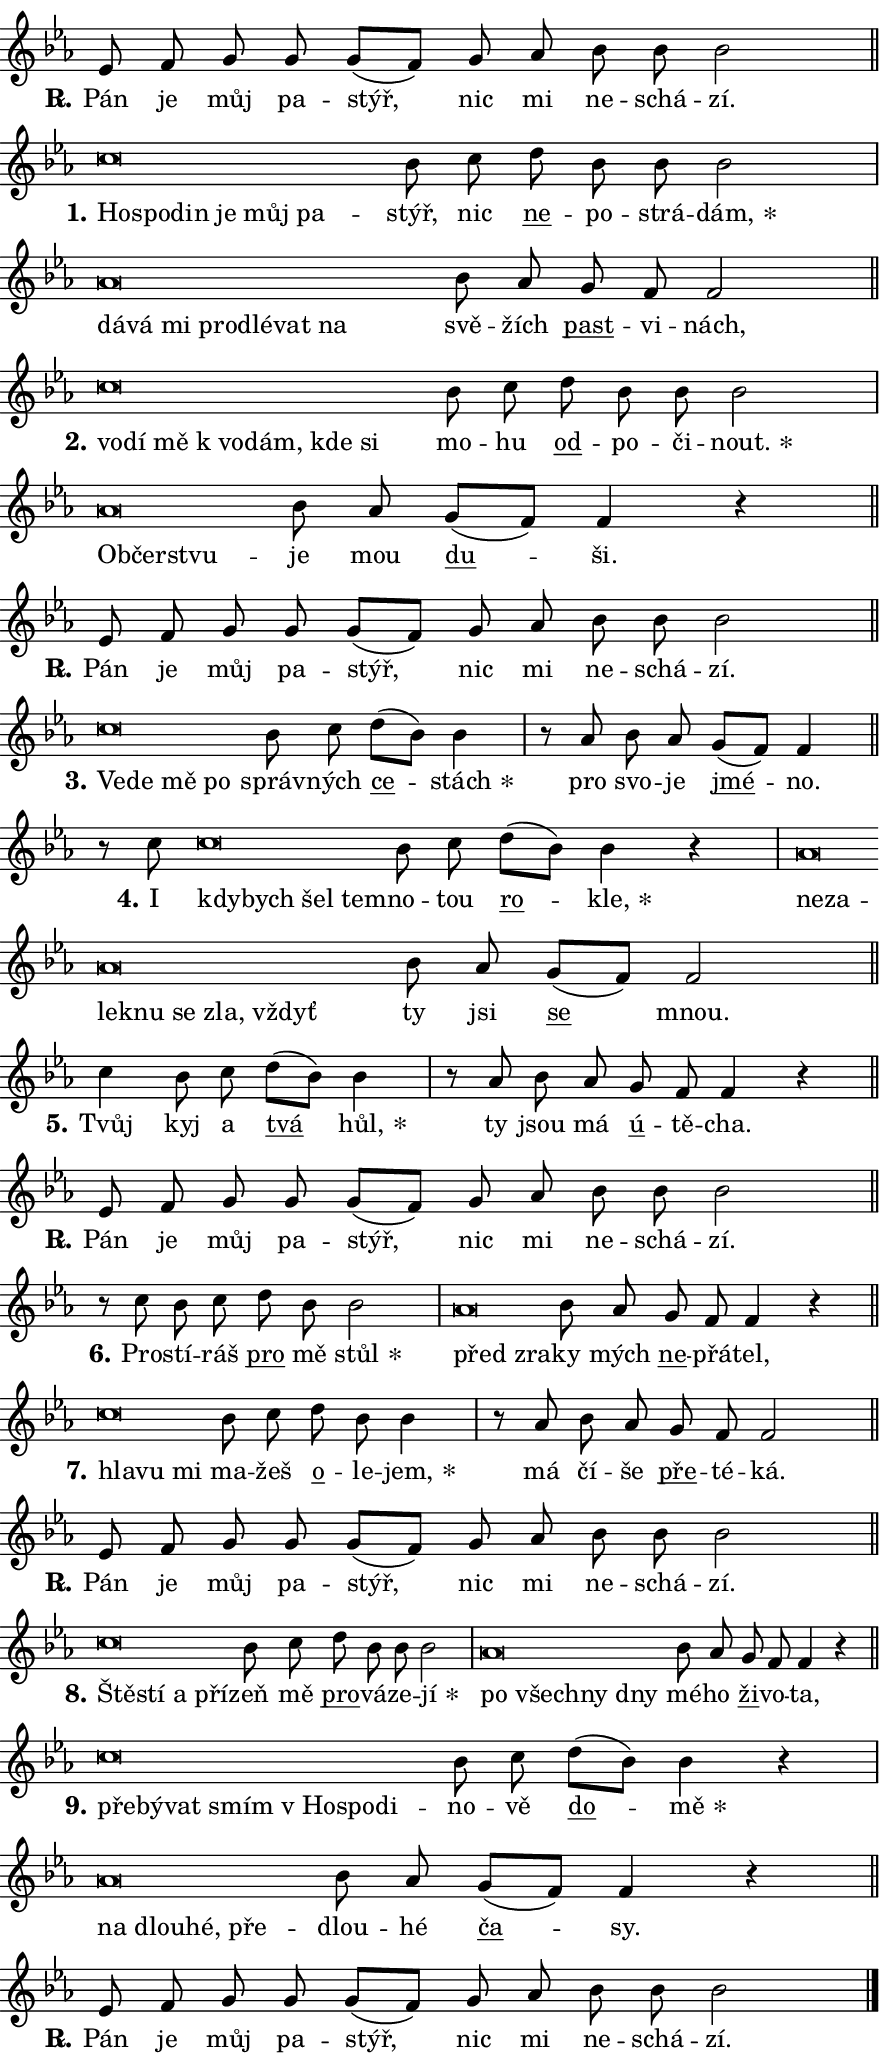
\version "2.24.0"
\header { tagline = "" }
\paper {
  indent = 0\cm
  top-margin = 0\cm
  right-margin = 0.13\cm % to fit lyric hyphens
  bottom-margin = 0\cm
  left-margin = 0\cm
  paper-width = 15\cm
  page-breaking = #ly:one-page-breaking
  system-system-spacing.basic-distance = #11
  score-system-spacing.basic-distance = #11
  ragged-last = ##f
}


%% Author: Thomas Morley
%% https://lists.gnu.org/archive/html/lilypond-user/2020-05/msg00002.html
#(define (line-position grob)
"Returns position of @var[grob} in current system:
   @code{'start}, if at first time-step
   @code{'end}, if at last time-step
   @code{'middle} otherwise
"
  (let* ((col (ly:item-get-column grob))
         (ln (ly:grob-object col 'left-neighbor))
         (rn (ly:grob-object col 'right-neighbor))
         (col-to-check-left (if (ly:grob? ln) ln col))
         (col-to-check-right (if (ly:grob? rn) rn col))
         (break-dir-left
           (and
             (ly:grob-property col-to-check-left 'non-musical #f)
             (ly:item-break-dir col-to-check-left)))
         (break-dir-right
           (and
             (ly:grob-property col-to-check-right 'non-musical #f)
             (ly:item-break-dir col-to-check-right))))
        (cond ((eqv? 1 break-dir-left) 'start)
              ((eqv? -1 break-dir-right) 'end)
              (else 'middle))))

#(define (tranparent-at-line-position vctor)
  (lambda (grob)
  "Relying on @code{line-position} select the relevant enry from @var{vctor}.
Used to determine transparency,"
    (case (line-position grob)
      ((end) (not (vector-ref vctor 0)))
      ((middle) (not (vector-ref vctor 1)))
      ((start) (not (vector-ref vctor 2))))))

noteHeadBreakVisibility =
#(define-music-function (break-visibility)(vector?)
"Makes @code{NoteHead}s transparent relying on @var{break-visibility}"
#{
  \override NoteHead.transparent =
    #(tranparent-at-line-position break-visibility)
#})

#(define delete-ledgers-for-transparent-note-heads
  (lambda (grob)
    "Reads whether a @code{NoteHead} is transparent.
If so this @code{NoteHead} is removed from @code{'note-heads} from
@var{grob}, which is supposed to be @code{LedgerLineSpanner}.
As a result ledgers are not printed for this @code{NoteHead}"
    (let* ((nhds-array (ly:grob-object grob 'note-heads))
           (nhds-list
             (if (ly:grob-array? nhds-array)
                 (ly:grob-array->list nhds-array)
                 '()))
           ;; Relies on the transparent-property being done before
           ;; Staff.LedgerLineSpanner.after-line-breaking is executed.
           ;; This is fragile ...
           (to-keep
             (remove
               (lambda (nhd)
                 (ly:grob-property nhd 'transparent #f))
               nhds-list)))
      ;; TODO find a better method to iterate over grob-arrays, similiar
      ;; to filter/remove etc for lists
      ;; For now rebuilt from scratch
      (set! (ly:grob-object grob 'note-heads)  '())
      (for-each
        (lambda (nhd)
          (ly:pointer-group-interface::add-grob grob 'note-heads nhd))
        to-keep))))

squashNotes = {
  \override NoteHead.X-extent = #'(-0.2 . 0.2)
  \override NoteHead.Y-extent = #'(-0.75 . 0)
  \override NoteHead.stencil =
    #(lambda (grob)
       (let ((pos (ly:grob-property grob 'staff-position)))
         (begin
           (if (< pos -7) (display "ERROR: Lower brevis then expected\n") (display ""))
           (if (<= pos -6) ly:text-interface::print ly:note-head::print))))
}
unSquashNotes = {
  \revert NoteHead.X-extent
  \revert NoteHead.Y-extent
  \revert NoteHead.stencil
}

hideNotes = \noteHeadBreakVisibility #begin-of-line-visible
unHideNotes = \noteHeadBreakVisibility #all-visible

% work-around for resetting accidentals
% https://lilypond.org/doc/v2.23/Documentation/notation/displaying-rhythms#unmetered-music
cadenzaMeasure = {
  \cadenzaOff
  \partial 1024 s1024
  \cadenzaOn
}

#(define-markup-command (accent layout props text) (markup?)
  "Underline accented syllable"
  (interpret-markup layout props
    #{\markup \override #'(offset . 4.3) \underline { #text }#}))

responsum = \markup \concat {
  "R" \hspace #-1.05 \path #0.1 #'((moveto 0 0.07) (lineto 0.9 0.8)) \hspace #0.05 "."
}

spaceSize = #0.6828661417322834 % exact space size for TeX Gyre Schola

\layout {
  \context {
    \Staff
    \remove "Time_signature_engraver"
    \override LedgerLineSpanner.after-line-breaking = #delete-ledgers-for-transparent-note-heads
  }
  \context {
    \Lyrics {
      \override LyricSpace.minimum-distance = \spaceSize
      \override LyricText.font-name = #"TeX Gyre Schola"
      \override LyricText.font-size = 1
      \override StanzaNumber.font-name = #"TeX Gyre Schola Bold"
      \override StanzaNumber.font-size = 1
    }
  }
  \context {
    \Score 
    \override NoteHead.text =
      #(lambda (grob) 
        (let ((pos (ly:grob-property grob 'staff-position)))
          #{\markup {
            \combine
              \halign #-0.55 \raise #(if (= pos -6) 0 0.5) \override #'(thickness . 2) \draw-line #'(3.2 . 0)
              \musicglyph "noteheads.sM1"
          }#}))
  }
}

% magnetic-lyrics.ily
%
%   written by
%     Jean Abou Samra <jean@abou-samra.fr>
%     Werner Lemberg <wl@gnu.org>
%
%   adapted by
%     Jiri Hon <jiri.hon@gmail.com>
%
% Version 2022-Apr-15

% https://www.mail-archive.com/lilypond-user@gnu.org/msg149350.html

#(define (Left_hyphen_pointer_engraver context)
   "Collect syllable-hyphen-syllable occurrences in lyrics and store
them in properties.  This engraver only looks to the left.  For
example, if the lyrics input is @code{foo -- bar}, it does the
following.

@itemize @bullet
@item
Set the @code{text} property of the @code{LyricHyphen} grob between
@q{foo} and @q{bar} to @code{foo}.

@item
Set the @code{left-hyphen} property of the @code{LyricText} grob with
text @q{foo} to the @code{LyricHyphen} grob between @q{foo} and
@q{bar}.
@end itemize

Use this auxiliary engraver in combination with the
@code{lyric-@/text::@/apply-@/magnetic-@/offset!} hook."
   (let ((hyphen #f)
         (text #f))
     (make-engraver
      (acknowledgers
       ((lyric-syllable-interface engraver grob source-engraver)
        (set! text grob)))
      (end-acknowledgers
       ((lyric-hyphen-interface engraver grob source-engraver)
        ;(when (not (grob::has-interface grob 'lyric-space-interface))
          (set! hyphen grob)));)
      ((stop-translation-timestep engraver)
       (when (and text hyphen)
         (ly:grob-set-object! text 'left-hyphen hyphen))
       (set! text #f)
       (set! hyphen #f)))))

#(define (lyric-text::apply-magnetic-offset! grob)
   "If the space between two syllables is less than the value in
property @code{LyricText@/.details@/.squash-threshold}, move the right
syllable to the left so that it gets concatenated with the left
syllable.

Use this function as a hook for
@code{LyricText@/.after-@/line-@/breaking} if the
@code{Left_@/hyphen_@/pointer_@/engraver} is active."
   (let ((hyphen (ly:grob-object grob 'left-hyphen #f)))
     (when hyphen
       (let ((left-text (ly:spanner-bound hyphen LEFT)))
         (when (grob::has-interface left-text 'lyric-syllable-interface)
           (let* ((common (ly:grob-common-refpoint grob left-text X))
                  (this-x-ext (ly:grob-extent grob common X))
                  (left-x-ext
                   (begin
                     ;; Trigger magnetism for left-text.
                     (ly:grob-property left-text 'after-line-breaking)
                     (ly:grob-extent left-text common X)))
                  ;; `delta` is the gap width between two syllables.
                  (delta (- (interval-start this-x-ext)
                            (interval-end left-x-ext)))
                  (details (ly:grob-property grob 'details))
                  (threshold (assoc-get 'squash-threshold details 0.2)))
             (when (< delta threshold)
               (let* (;; We have to manipulate the input text so that
                      ;; ligatures crossing syllable boundaries are not
                      ;; disabled.  For languages based on the Latin
                      ;; script this is essentially a beautification.
                      ;; However, for non-Western scripts it can be a
                      ;; necessity.
                      (lt (ly:grob-property left-text 'text))
                      (rt (ly:grob-property grob 'text))
                      (is-space (grob::has-interface hyphen 'lyric-space-interface))
                      (space (if is-space " " ""))
                      (extra-delta (if is-space spaceSize 0))
                      ;; Append new syllable.
                      (ltrt-space (if (and (string? lt) (string? rt))
                                (string-append lt space rt)
                                (make-concat-markup (list lt space rt))))
                      ;; Right-align `ltrt` to the right side.
                      (ltrt-space-markup (grob-interpret-markup
                               grob
                               (make-translate-markup
                                (cons (interval-length this-x-ext) 0)
                                (make-right-align-markup ltrt-space)))))
                 (begin
                   ;; Don't print `left-text`.
                   (ly:grob-set-property! left-text 'stencil #f)
                   ;; Set text and stencil (which holds all collected
                   ;; syllables so far) and shift it to the left.
                   (ly:grob-set-property! grob 'text ltrt-space)
                   (ly:grob-set-property! grob 'stencil ltrt-space-markup)
                   (ly:grob-translate-axis! grob (- (- delta extra-delta)) X))))))))))


#(define (lyric-hyphen::displace-bounds-first grob)
   ;; Make very sure this callback isn't triggered too early.
   (let ((left (ly:spanner-bound grob LEFT))
         (right (ly:spanner-bound grob RIGHT)))
     (ly:grob-property left 'after-line-breaking)
     (ly:grob-property right 'after-line-breaking)
     (ly:lyric-hyphen::print grob)))

squashThreshold = #0.4

\layout {
  \context {
    \Lyrics
    \consists #Left_hyphen_pointer_engraver
    \override LyricText.after-line-breaking =
      #lyric-text::apply-magnetic-offset!
    \override LyricHyphen.stencil = #lyric-hyphen::displace-bounds-first
    \override LyricText.details.squash-threshold = \squashThreshold
    \override LyricHyphen.minimum-distance = 0
    \override LyricHyphen.minimum-length = \squashThreshold
  }
}

squashText = \override LyricText.details.squash-threshold = 9999
unSquashText = \override LyricText.details.squash-threshold = \squashThreshold

leftText = \override LyricText.self-alignment-X = #LEFT
unLeftText = \revert LyricText.self-alignment-X

starOffset = #(lambda (grob) 
                (let ((x_offset (ly:self-alignment-interface::aligned-on-x-parent grob)))
                  (if (= x_offset 0) 0 (+ x_offset 1.2))))

star = #(define-music-function (syllable)(string?)
"Append star separator at the end of a syllable"
#{
  \once \override LyricText.X-offset = #starOffset
  \lyricmode { \markup {
    #syllable
    \override #'((font-name . "TeX Gyre Schola Bold")) \hspace #0.2 \lower #0.65 \larger "*"
  } }
#})

starAccent = #(define-music-function (syllable)(string?)
"Append star separator at the end of a syllable and make accent"
#{
  \once \override LyricText.X-offset = #starOffset
  \lyricmode { \markup {
    \accent #syllable
    \override #'((font-name . "TeX Gyre Schola Bold")) \hspace #0.2 \lower #0.65 \larger "*"
  } }
#})

breath = #(define-music-function (syllable)(string?)
"Append breathing indicator at the end of a syllable"
#{
  \lyricmode { \markup { #syllable "+" } }
#})

optionalBreath = #(define-music-function (syllable)(string?)
"Append optional breathing indicator at the end of a syllable"
#{
  \lyricmode { \markup { #syllable "(+)" } }
#})


\score {
    <<
        \new Voice = "melody" { \cadenzaOn \key es \major \relative { es'8 f g g g[( f)] \bar "" g as bes bes bes2 \cadenzaMeasure \bar "||" \break } }
        \new Lyrics \lyricsto "melody" { \lyricmode { \set stanza = \responsum
Pán je můj pa -- stýř, nic mi ne -- schá -- zí. } }
    >>
    \layout {}
}

\score {
    <<
        \new Voice = "melody" { \cadenzaOn \key es \major \relative { \squashNotes c''\breve*1/16 \hideNotes \breve*1/16 \bar "" \breve*1/16 \bar "" \breve*1/16 \bar "" \breve*1/16 \breve*1/16 \bar "" \unHideNotes \unSquashNotes bes8 c \bar "" d bes bes bes2 \cadenzaMeasure \bar "|" \squashNotes as\breve*1/16 \hideNotes \breve*1/16 \bar "" \breve*1/16 \bar "" \breve*1/16 \bar "" \breve*1/16 \bar "" \breve*1/16 \breve*1/16 \bar "" \unHideNotes \unSquashNotes bes8 as \bar "" g f f2 \cadenzaMeasure \bar "||" \break } }
        \new Lyrics \lyricsto "melody" { \lyricmode { \set stanza = "1."
\leftText Ho -- \squashText spo -- din je můj pa -- \unLeftText \unSquashText stýř, nic \markup \accent ne -- po -- strá -- \star dám, \leftText dá -- \squashText vá mi pro -- dlé -- vat na \unLeftText \unSquashText svě -- žích \markup \accent past -- vi -- nách, } }
    >>
    \layout {}
}

\score {
    <<
        \new Voice = "melody" { \cadenzaOn \key es \major \relative { \squashNotes c''\breve*1/16 \hideNotes \breve*1/16 \bar "" \breve*1/16 \bar "" \breve*1/16 \bar "" \breve*1/16 \bar "" \breve*1/16 \breve*1/16 \bar "" \unHideNotes \unSquashNotes bes8 c \bar "" d bes bes bes2 \cadenzaMeasure \bar "|" \squashNotes as\breve*1/16 \hideNotes \breve*1/16 \breve*1/16 \bar "" \unHideNotes \unSquashNotes bes8 as \bar "" g[( f)] f4 r \cadenzaMeasure \bar "||" \break } }
        \new Lyrics \lyricsto "melody" { \lyricmode { \set stanza = "2."
\leftText vo -- \squashText dí mě "k vo" -- dám, kde si \unLeftText \unSquashText mo -- hu \markup \accent od -- po -- či -- \star nout. \leftText Ob -- \squashText čerst -- vu -- \unLeftText \unSquashText je mou \markup \accent du -- ši. } }
    >>
    \layout {}
}

\score {
    <<
        \new Voice = "melody" { \cadenzaOn \key es \major \relative { es'8 f g g g[( f)] \bar "" g as bes bes bes2 \cadenzaMeasure \bar "||" \break } }
        \new Lyrics \lyricsto "melody" { \lyricmode { \set stanza = \responsum
Pán je můj pa -- stýř, nic mi ne -- schá -- zí. } }
    >>
    \layout {}
}

\score {
    <<
        \new Voice = "melody" { \cadenzaOn \key es \major \relative { \squashNotes c''\breve*1/16 \hideNotes \breve*1/16 \bar "" \breve*1/16 \breve*1/16 \bar "" \unHideNotes \unSquashNotes bes8 c \bar "" d[( bes)] bes4 \cadenzaMeasure \bar "|" r8 as bes8 as \bar "" g[( f)] f4 \cadenzaMeasure \bar "||" \break } }
        \new Lyrics \lyricsto "melody" { \lyricmode { \set stanza = "3."
\leftText Ve -- \squashText de mě po \unLeftText \unSquashText správ -- ných \markup \accent ce -- \star stách pro svo -- je \markup \accent jmé -- no. } }
    >>
    \layout {}
}

\score {
    <<
        \new Voice = "melody" { \cadenzaOn \key es \major \relative { r8 c'' \squashNotes c\breve*1/16 \hideNotes \breve*1/16 \bar "" \breve*1/16 \breve*1/16 \bar "" \unHideNotes \unSquashNotes bes8 c \bar "" d[( bes)] bes4 r \cadenzaMeasure \bar "|" \squashNotes as\breve*1/16 \hideNotes \breve*1/16 \bar "" \breve*1/16 \bar "" \breve*1/16 \bar "" \breve*1/16 \bar "" \breve*1/16 \breve*1/16 \bar "" \unHideNotes \unSquashNotes bes8 as \bar "" g[( f)] f2 \cadenzaMeasure \bar "||" \break } }
        \new Lyrics \lyricsto "melody" { \lyricmode { \set stanza = "4."
I \leftText kdy -- \squashText bych šel tem -- \unLeftText \unSquashText no -- tou \markup \accent ro -- \star kle, \leftText ne -- \squashText za -- lek -- nu se zla, vždyť \unLeftText \unSquashText ty jsi \markup \accent se mnou. } }
    >>
    \layout {}
}

\score {
    <<
        \new Voice = "melody" { \cadenzaOn \key es \major \relative { c''4 bes8 c \bar "" d[( bes)] bes4 \cadenzaMeasure \bar "|" r8 as bes8 as \bar "" g f f4 r \cadenzaMeasure \bar "||" \break } }
        \new Lyrics \lyricsto "melody" { \lyricmode { \set stanza = "5."
Tvůj kyj a \markup \accent tvá \star hůl, ty jsou má \markup \accent ú -- tě -- cha. } }
    >>
    \layout {}
}

\score {
    <<
        \new Voice = "melody" { \cadenzaOn \key es \major \relative { es'8 f g g g[( f)] \bar "" g as bes bes bes2 \cadenzaMeasure \bar "||" \break } }
        \new Lyrics \lyricsto "melody" { \lyricmode { \set stanza = \responsum
Pán je můj pa -- stýř, nic mi ne -- schá -- zí. } }
    >>
    \layout {}
}

\score {
    <<
        \new Voice = "melody" { \cadenzaOn \key es \major \relative { r8 c'' bes8 c \bar "" d bes bes2 \cadenzaMeasure \bar "|" \squashNotes as\breve*1/16 \hideNotes \breve*1/16 \bar "" \unHideNotes \unSquashNotes bes8 as \bar "" g f f4 r \cadenzaMeasure \bar "||" \break } }
        \new Lyrics \lyricsto "melody" { \lyricmode { \set stanza = "6."
Pro -- stí -- ráš \markup \accent pro mě \star stůl \leftText před \squashText zra -- \unLeftText \unSquashText ky mých \markup \accent ne -- přá -- tel, } }
    >>
    \layout {}
}

\score {
    <<
        \new Voice = "melody" { \cadenzaOn \key es \major \relative { \squashNotes c''\breve*1/16 \hideNotes \breve*1/16 \breve*1/16 \bar "" \unHideNotes \unSquashNotes bes8 c \bar "" d bes bes4 \cadenzaMeasure \bar "|" r8 as bes8 as \bar "" g f f2 \cadenzaMeasure \bar "||" \break } }
        \new Lyrics \lyricsto "melody" { \lyricmode { \set stanza = "7."
\leftText hla -- \squashText vu mi \unLeftText \unSquashText ma -- žeš \markup \accent o -- le -- \star jem, má čí -- še \markup \accent pře -- té -- ká. } }
    >>
    \layout {}
}

\score {
    <<
        \new Voice = "melody" { \cadenzaOn \key es \major \relative { es'8 f g g g[( f)] \bar "" g as bes bes bes2 \cadenzaMeasure \bar "||" \break } }
        \new Lyrics \lyricsto "melody" { \lyricmode { \set stanza = \responsum
Pán je můj pa -- stýř, nic mi ne -- schá -- zí. } }
    >>
    \layout {}
}

\score {
    <<
        \new Voice = "melody" { \cadenzaOn \key es \major \relative { \squashNotes c''\breve*1/16 \hideNotes \breve*1/16 \bar "" \breve*1/16 \breve*1/16 \bar "" \unHideNotes \unSquashNotes bes8 c \bar "" d bes bes bes2 \cadenzaMeasure \bar "|" \squashNotes as\breve*1/16 \hideNotes \breve*1/16 \bar "" \breve*1/16 \breve*1/16 \bar "" \unHideNotes \unSquashNotes bes8 as \bar "" g f f4 r \cadenzaMeasure \bar "||" \break } }
        \new Lyrics \lyricsto "melody" { \lyricmode { \set stanza = "8."
\leftText Ště -- \squashText stí a pří -- \unLeftText \unSquashText zeň mě \markup \accent pro -- vá -- ze -- \star jí \leftText po \squashText všech -- ny dny \unLeftText \unSquashText mé -- ho \markup \accent ži -- vo -- ta, } }
    >>
    \layout {}
}

\score {
    <<
        \new Voice = "melody" { \cadenzaOn \key es \major \relative { \squashNotes c''\breve*1/16 \hideNotes \breve*1/16 \bar "" \breve*1/16 \bar "" \breve*1/16 \bar "" \breve*1/16 \bar "" \breve*1/16 \breve*1/16 \bar "" \unHideNotes \unSquashNotes bes8 c \bar "" d[( bes)] bes4 r \cadenzaMeasure \bar "|" \squashNotes as\breve*1/16 \hideNotes \breve*1/16 \bar "" \breve*1/16 \breve*1/16 \bar "" \unHideNotes \unSquashNotes bes8 as \bar "" g[( f)] f4 r \cadenzaMeasure \bar "||" \break } }
        \new Lyrics \lyricsto "melody" { \lyricmode { \set stanza = "9."
\leftText pře -- \squashText bý -- vat smím "v Ho" -- spo -- di -- \unLeftText \unSquashText no -- vě \markup \accent do -- \star mě \leftText na \squashText dlou -- hé, pře -- \unLeftText \unSquashText dlou -- hé \markup \accent ča -- sy. } }
    >>
    \layout {}
}

\score {
    <<
        \new Voice = "melody" { \cadenzaOn \key es \major \relative { es'8 f g g g[( f)] \bar "" g as bes bes bes2 \cadenzaMeasure \bar "||" \break } \bar "|." }
        \new Lyrics \lyricsto "melody" { \lyricmode { \set stanza = \responsum
Pán je můj pa -- stýř, nic mi ne -- schá -- zí. } }
    >>
    \layout {}
}
